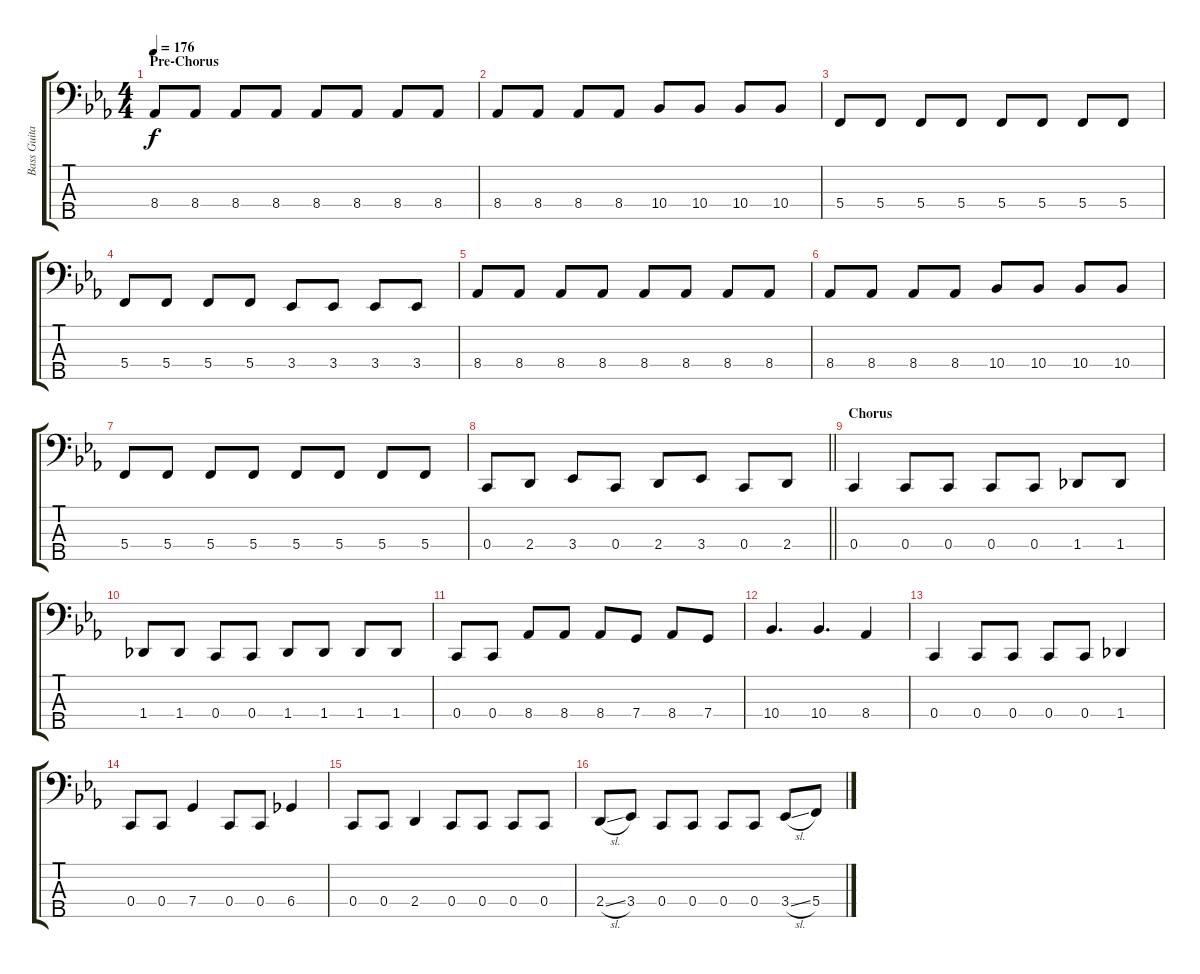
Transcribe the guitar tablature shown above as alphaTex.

\track ("Bass Guitar" "Bass Guita") {instrument electricbasspick}
\staff {score tabs}
\tuning (F2 C2 G1 C1 A0) {hide}
\ts (4 4)
\section ("" "Pre-Chorus")
\tempo 176
\clef f4
\ks eb
8.4.8{dy f} 8.4.8 8.4.8 8.4.8 8.4.8 8.4.8 8.4.8 8.4.8 |
8.4.8 8.4.8 8.4.8 8.4.8 10.4.8 10.4.8 10.4.8 10.4.8 |
5.4.8 5.4.8 5.4.8 5.4.8 5.4.8 5.4.8 5.4.8 5.4.8 |
5.4.8 5.4.8 5.4.8 5.4.8 3.4.8 3.4.8 3.4.8 3.4.8 |
8.4.8 8.4.8 8.4.8 8.4.8 8.4.8 8.4.8 8.4.8 8.4.8 |
8.4.8 8.4.8 8.4.8 8.4.8 10.4.8 10.4.8 10.4.8 10.4.8 |
5.4.8 5.4.8 5.4.8 5.4.8 5.4.8 5.4.8 5.4.8 5.4.8 |
\barLineRight lightlight
0.4.8 2.4.8 3.4.8 0.4.8 2.4.8 3.4.8 0.4.8 2.4.8 |
\section ("" "Chorus")
0.4.4 0.4.8 0.4.8 0.4.8 0.4.8 1.4.8 1.4.8 |
1.4.8 1.4.8 0.4.8 0.4.8 1.4.8 1.4.8 1.4.8 1.4.8 |
0.4.8 0.4.8 8.4.8 8.4.8 8.4.8 7.4.8 8.4.8 7.4.8 |
10.4.4{d} 10.4.4{d} 8.4.4 |
0.4.4 0.4.8 0.4.8 0.4.8 0.4.8 1.4.4 |
0.4.8 0.4.8 7.4.4 0.4.8 0.4.8 6.4.4 |
0.4.8 0.4.8 2.4.4 0.4.8 0.4.8 0.4.8 0.4.8 |
2.4{sl}.8 3.4.8 0.4.8 0.4.8 0.4.8 0.4.8 3.4{sl}.8 5.4.8
